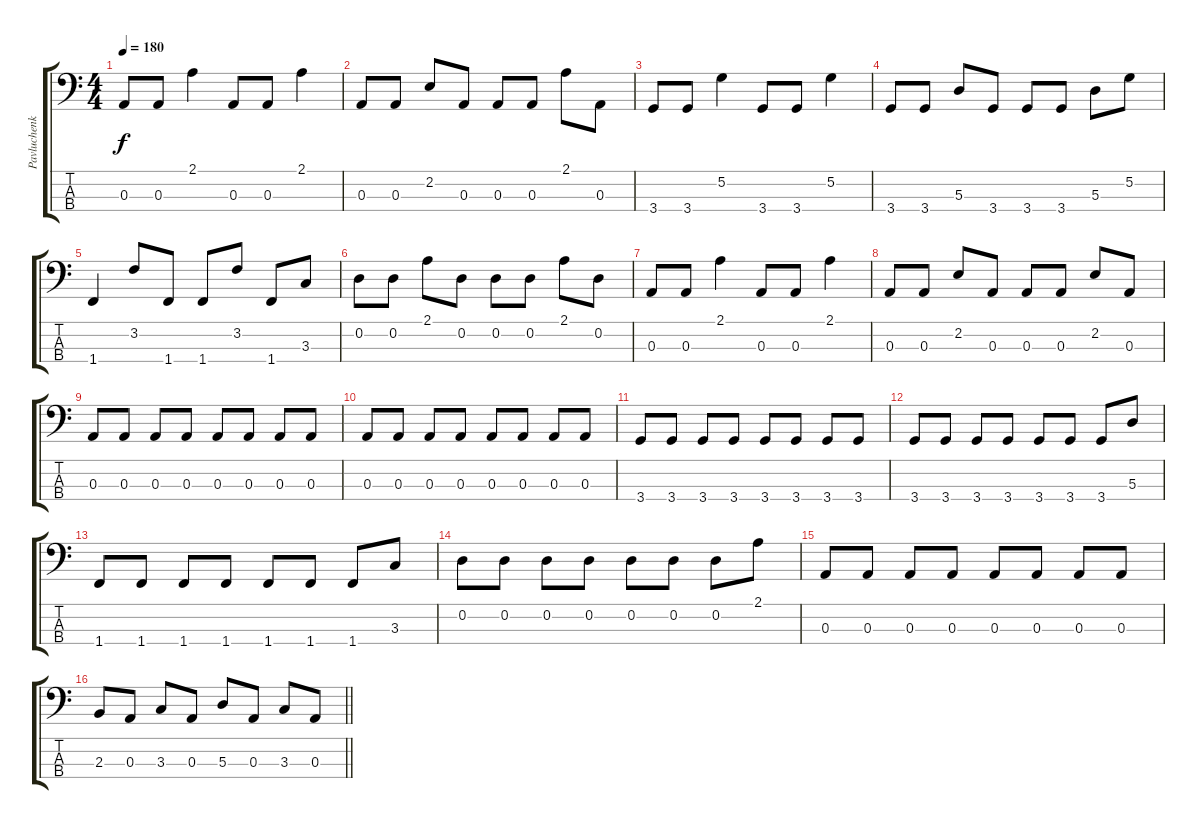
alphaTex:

\track ("Pavluchenkoff Tyoma" "Pavluchenk") {instrument electricbassfinger}
\staff {score tabs}
\tuning (G2 D2 A1 E1) {hide}
\ts (4 4)
\tempo 180
\clef f4
\ks c
0.3.8{dy f} 0.3.8 2.1.4 0.3.8 0.3.8 2.1.4 |
0.3.8 0.3.8 2.2.8 0.3.8 0.3.8 0.3.8 2.1.8 0.3.8 |
3.4.8 3.4.8 5.2.4 3.4.8 3.4.8 5.2.4 |
3.4.8 3.4.8 5.3.8 3.4.8 3.4.8 3.4.8 5.3.8 5.2.8 |
1.4.4 3.2.8 1.4.8 1.4.8 3.2.8 1.4.8 3.3.8 |
0.2.8 0.2.8 2.1.8 0.2.8 0.2.8 0.2.8 2.1.8 0.2.8 |
0.3.8 0.3.8 2.1.4 0.3.8 0.3.8 2.1.4 |
0.3.8 0.3.8 2.2.8 0.3.8 0.3.8 0.3.8 2.2.8 0.3.8 |
0.3.8 0.3.8 0.3.8 0.3.8 0.3.8 0.3.8 0.3.8 0.3.8 |
0.3.8 0.3.8 0.3.8 0.3.8 0.3.8 0.3.8 0.3.8 0.3.8 |
3.4.8 3.4.8 3.4.8 3.4.8 3.4.8 3.4.8 3.4.8 3.4.8 |
3.4.8 3.4.8 3.4.8 3.4.8 3.4.8 3.4.8 3.4.8 5.3.8 |
1.4.8 1.4.8 1.4.8 1.4.8 1.4.8 1.4.8 1.4.8 3.3.8 |
0.2.8 0.2.8 0.2.8 0.2.8 0.2.8 0.2.8 0.2.8 2.1.8 |
0.3.8 0.3.8 0.3.8 0.3.8 0.3.8 0.3.8 0.3.8 0.3.8 |
\barLineRight lightlight
2.3.8 0.3.8 3.3.8 0.3.8 5.3.8 0.3.8 3.3.8 0.3.8
